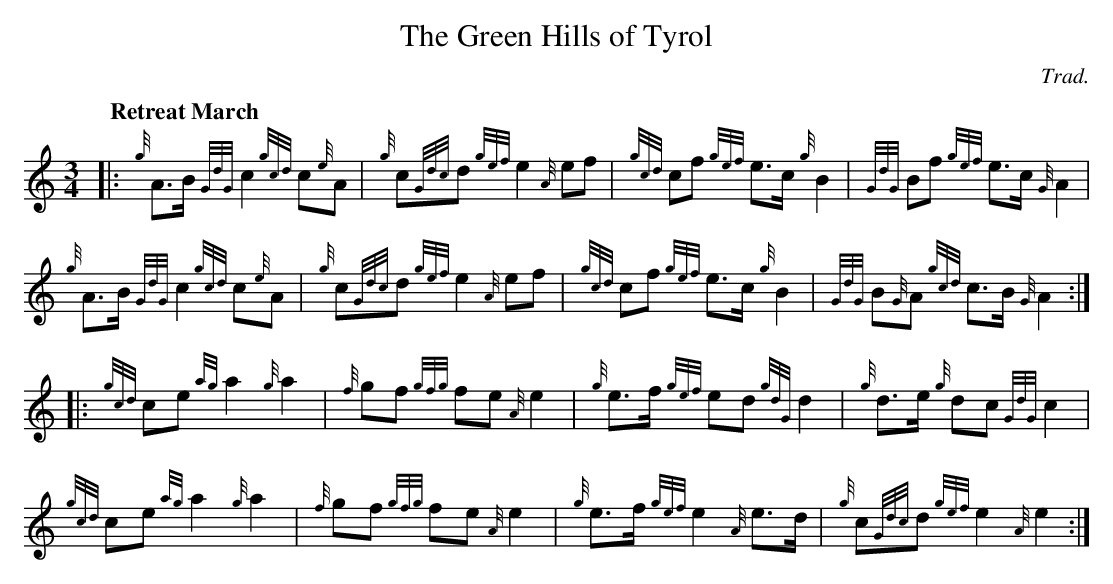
X:1
T:The Green Hills of Tyrol
C:Trad.
M:3/4
L:1/8
Q:"Retreat March"
K:HP
|:{g}A>B{GdG}c2{gcd}c{e}A|{g}c{Gdc}d{gef}e2{A}ef|\
{gcd}cf {gef}e>c{g}B2|{GdG}Bf {gef}e>c {G}A2|$
{g}A>B{GdG}c2{gcd}c{e}A|{g}c{Gdc}d{gef}e2{A}ef|\
{gcd}cf{gef} e>c{g}B2|{GdG}B{G}A {gcd}c>B{G}A2:|$
|:{gcd}ce{ag}a2{g}a2|{f}gf {gfg}fe{A}e2|\
{g}e>f {gef}ed{gdG}d2|{g}d>e {g}dc{GdG}c2|$
{gcd}ce {ag}a2{g}a2|{f}gf {gfg}fe{A}e2|\
{g}e>f {gef}e2{A}e>d|{g}c{Gdc}d {gef}e2{A}e2:|$
